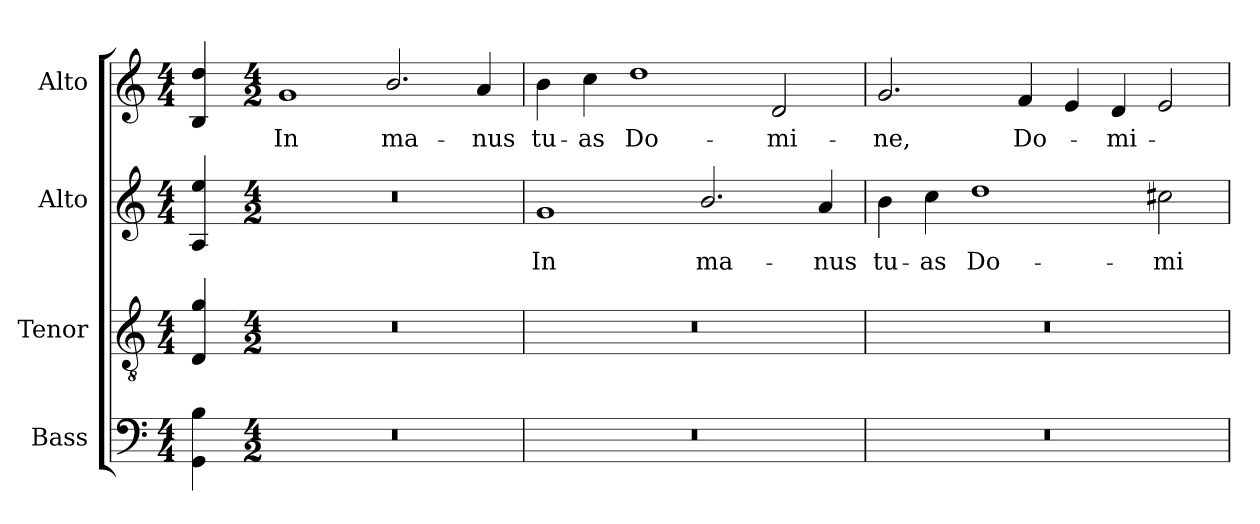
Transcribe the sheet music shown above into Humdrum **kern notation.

**kern	**kern	**kern	**text	**kern	**text
*part4	*part3	*part2	*part2	*part1	*part1
*staff4	*staff3	*staff2	*staff2	*staff1	*staff1
*I"Bass	*I"Tenor	*I"Alto	*	*I"Alto	*
*I'B.	*I'T.	*I'A.	*	*I'A.	*
!!LO:PB:g=z
*clefF4	*clefGv2	*clefG2	*	*clefG2	*
*	*ITrd7c12	*	*	*	*
*k[]	*k[]	*k[]	*	*k[]	*
*C:	*C:	*C:	*	*C:	*
*M4/4	*M4/4	*M4/4	*	*M4/4	*
=	=	=	=	=	=
4GGi\ 4Bi	4DDi/ 4Gi	4Ai/ 4eei	.	4Bi/ 4ddi	.
=1-	=1-	=1-	=1-	=1-	=1-
*M4/2	*M4/2	*M4/2	*	*M4/2	*
!LO:N:vis=1	!LO:N:vis=1	!LO:N:vis=1	!	!	!
!	!	!	!	!	!LO:LY:b:color=#000000
0r	0r	0r	.	1gi	In
!	!	!	!	!	!LO:LY:b:color=#000000
.	.	.	.	2.bi/	ma-
!	!	!	!	!	!LO:LY:b:color=#000000
.	.	.	.	4ai/	-nus
=2	=2	=2	=2	=2	=2
!LO:N:vis=1	!LO:N:vis=1	!	!	!	!
!	!	!	!LO:LY:b:color=#000000	!	!
!	!	!	!	!	!LO:LY:b:color=#000000
0r	0r	1gi	In	4bi\	tu-
!	!	!	!	!	!LO:LY:b:color=#000000
.	.	.	.	4cci\	-as
!	!	!	!	!	!LO:LY:b:color=#000000
.	.	.	.	1ddi	Do-
!	!	!	!LO:LY:b:color=#000000	!	!
.	.	2.bi/	ma-	.	.
!	!	!	!	!	!LO:LY:b:color=#000000
.	.	.	.	2di/	-mi-
!	!	!	!LO:LY:b:color=#000000	!	!
.	.	4ai/	-nus	.	.
=3	=3	=3	=3	=3	=3
!LO:N:vis=1	!LO:N:vis=1	!	!	!	!
!	!	!	!LO:LY:b:color=#000000	!	!
!	!	!	!	!	!LO:LY:b:color=#000000
0r	0r	4bi\	tu-	2.gi/	-ne,
!	!	!	!LO:LY:b:color=#000000	!	!
.	.	4cci\	-as	.	.
!	!	!	!LO:LY:b:color=#000000	!	!
.	.	1ddi	Do-	.	.
!	!	!	!	!	!LO:LY:b:color=#000000
.	.	.	.	4fi/	Do-
.	.	.	.	4ei/	.
!	!	!	!	!	!LO:LY:b:color=#000000
.	.	.	.	4di/	-mi-
!	!	!	!LO:LY:b:color=#000000	!	!
.	.	2cc#Xi\	-mi-	2ei/	.
=	=	=	=	=	=
*-	*-	*-	*-	*-	*-
